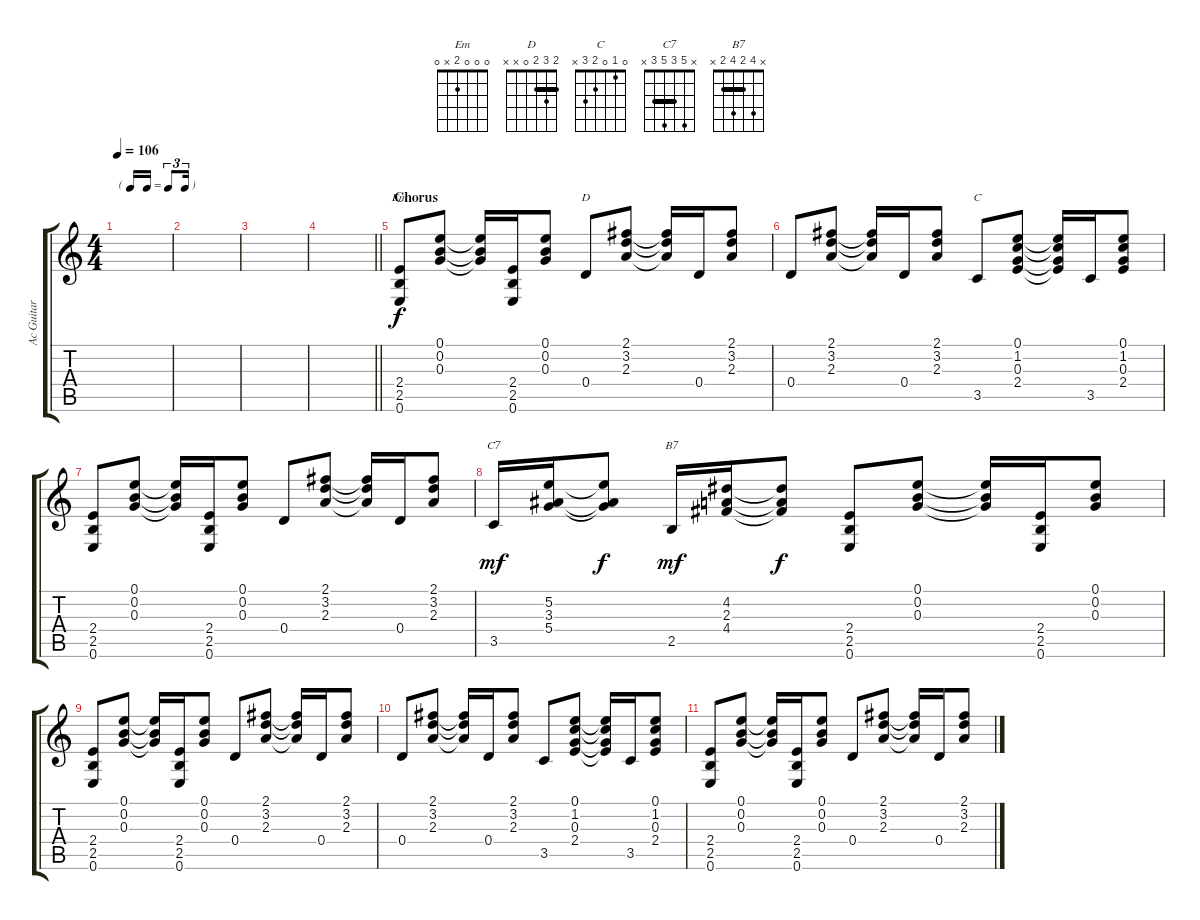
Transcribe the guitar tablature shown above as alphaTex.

\track ("Ac Guitar (Plain)" "Ac Guitar ") {instrument acousticguitarsteel}
\staff {score tabs}
\tuning (E4 B3 G3 D3 A2 E2) {hide}
\chord ("Em" 0 0 0 2 x 0)
\chord ("D" 2 3 2 0 x x) {barre 2}
\chord ("C" 0 1 0 2 3 x)
\chord ("C7" x 5 3 5 3 x) {barre 3}
\chord ("B7" x 4 2 4 2 x) {barre 2}
\ts (4 4)
\tf triplet16th
\tempo 106
\clef g2
\ks c
|
|
|
\barLineRight lightlight
|
\section ("" "Chorus")
(2.4 2.5 0.6).8{ch "Em" dy f} (0.1 0.2 0.3).8 (0.1{t} 0.2{t} 0.3{t}).16 (2.4 2.5 0.6).16 (0.1 0.2 0.3).8 0.4.8{ch "D"} (2.1 3.2 2.3).8 (2.1{t} 3.2{t} 2.3{t}).16 0.4.16 (2.1 3.2 2.3).8 |
0.4.8 (2.1 3.2 2.3).8 (2.1{t} 3.2{t} 2.3{t}).16 0.4.16 (2.1 3.2 2.3).8 3.5.8{ch "C"} (0.1 1.2 0.3 2.4).8 (0.1{t} 1.2{t} 0.3{t} 2.4{t}).16 3.5.16 (0.1 1.2 0.3 2.4).8 |
(2.4 2.5 0.6).8 (0.1 0.2 0.3).8 (0.1{t} 0.2{t} 0.3{t}).16 (2.4 2.5 0.6).16 (0.1 0.2 0.3).8 0.4.8 (2.1 3.2 2.3).8 (2.1{t} 3.2{t} 2.3{t}).16 0.4.16 (2.1 3.2 2.3).8 |
3.5.16{ch "C7" dy mf} (5.2 3.3 5.4).16 (5.2{t} 3.3{t} 5.4{t}).8{dy f} 2.5.16{ch "B7" dy mf} (4.2 2.3 4.4).16 (4.2{t} 2.3{t} 4.4{t}).8{dy f} (2.4 2.5 0.6).8 (0.1 0.2 0.3).8 (0.1{t} 0.2{t} 0.3{t}).16 (2.4 2.5 0.6).16 (0.1 0.2 0.3).8 |
(2.4 2.5 0.6).8 (0.1 0.2 0.3).8 (0.1{t} 0.2{t} 0.3{t}).16 (2.4 2.5 0.6).16 (0.1 0.2 0.3).8 0.4.8 (2.1 3.2 2.3).8 (2.1{t} 3.2{t} 2.3{t}).16 0.4.16 (2.1 3.2 2.3).8 |
0.4.8 (2.1 3.2 2.3).8 (2.1{t} 3.2{t} 2.3{t}).16 0.4.16 (2.1 3.2 2.3).8 3.5.8 (0.1 1.2 0.3 2.4).8 (0.1{t} 1.2{t} 0.3{t} 2.4{t}).16 3.5.16 (0.1 1.2 0.3 2.4).8 |
(2.4 2.5 0.6).8 (0.1 0.2 0.3).8 (0.1{t} 0.2{t} 0.3{t}).16 (2.4 2.5 0.6).16 (0.1 0.2 0.3).8 0.4.8 (2.1 3.2 2.3).8 (2.1{t} 3.2{t} 2.3{t}).16 0.4.16 (2.1 3.2 2.3).8
